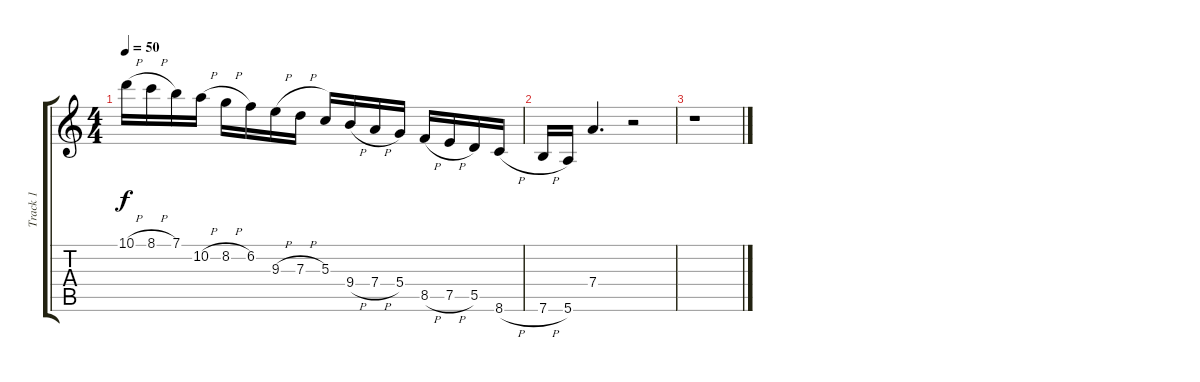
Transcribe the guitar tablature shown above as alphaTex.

\track ("Track 1" "Track 1") {instrument acousticguitarsteel}
\staff {score tabs}
\tuning (E4 B3 G3 D3 A2 E2) {hide}
\ts (4 4)
\tempo 50
\clef g2
\ks c
10.1{h}.16{dy f instrument acousticguitarsteel} 8.1{h}.16 7.1.16 10.2{h}.16 8.2{h}.16 6.2.16 9.3{h}.16 7.3{h}.16 5.3.16 9.4{h}.16 7.4{h}.16 5.4.16 8.5{h}.16 7.5{h}.16 5.5.16 8.6{h}.16 |
7.6{h}.16 5.6.16 7.4.4{d} r.2 |
r.1
